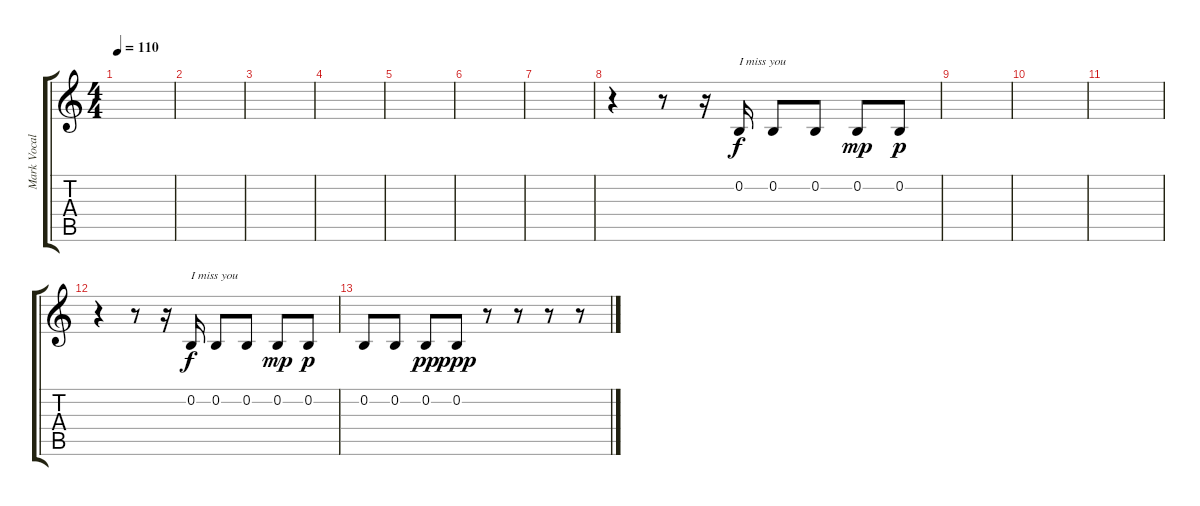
\track ("Mark Vocals" "Mark Vocal") {instrument oboe}
\staff {score tabs}
\tuning (E4 B3 G3 D3 A2 E2) {hide}
\ts (4 4)
\tempo 110
\clef g2
\ks c
|
|
|
|
|
|
|
r.4 r.8 r.16 0.2.16{txt "I miss you" dy f} 0.2.8 0.2.8 0.2.8{dy mp} 0.2.8{dy p} |
|
|
|
r.4 r.8 r.16 0.2.16{txt "I miss you" dy f} 0.2.8 0.2.8 0.2.8{dy mp} 0.2.8{dy p} |
0.2.8 0.2.8 0.2.8{dy pp} 0.2.8{dy ppp} r.8 r.8 r.8 r.8
